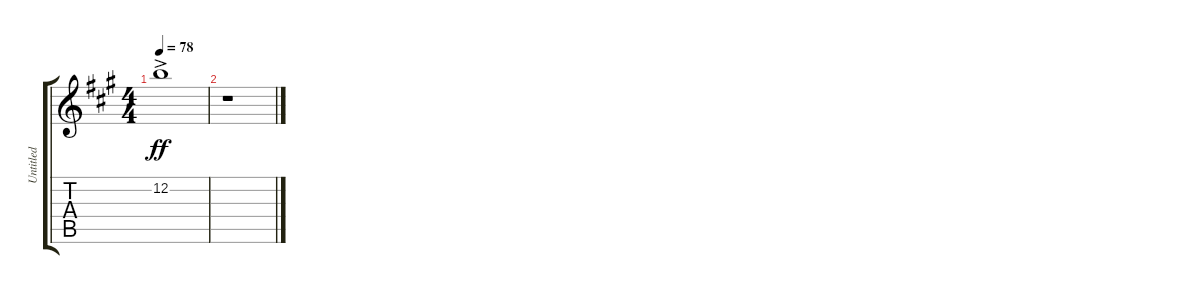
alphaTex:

\track ("Untitled" "Untitled") {instrument distortionguitar}
\staff {score tabs}
\tuning (E4 B3 G3 D3 A2 E2) {hide}
\ts (4 4)
\tempo 78
\clef g2
\ks a
12.2{ac}.1{dy ff} |
r.1
